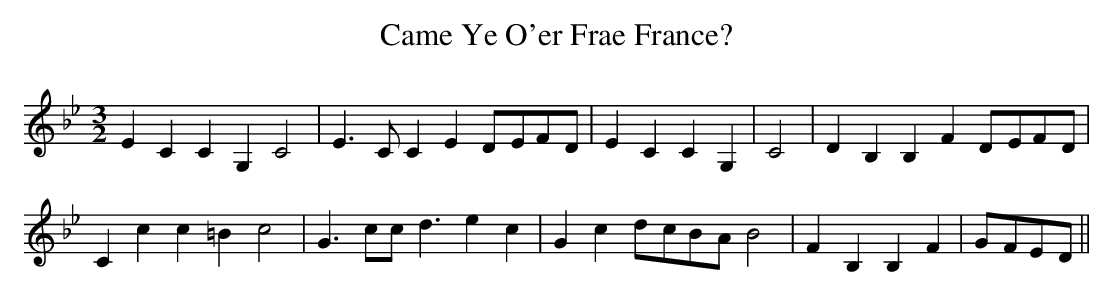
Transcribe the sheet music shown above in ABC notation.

X:1
T:Came Ye O'er Frae France?
M:3/2
L:1/4
K:Bb
 E C C G, C2| E3/2 C/2 C ED/2-E/2F/2-D/2| E C C G,| C2| D B, B, FD/2-E/2F/2-D/2|\
 C c c =B c2| G3/2 c/2c/2 d3/2 e c| G cd/2-c/2B/2-A/2 B2| F B, B, F|\
G/2-F/2E/2-D/2||
